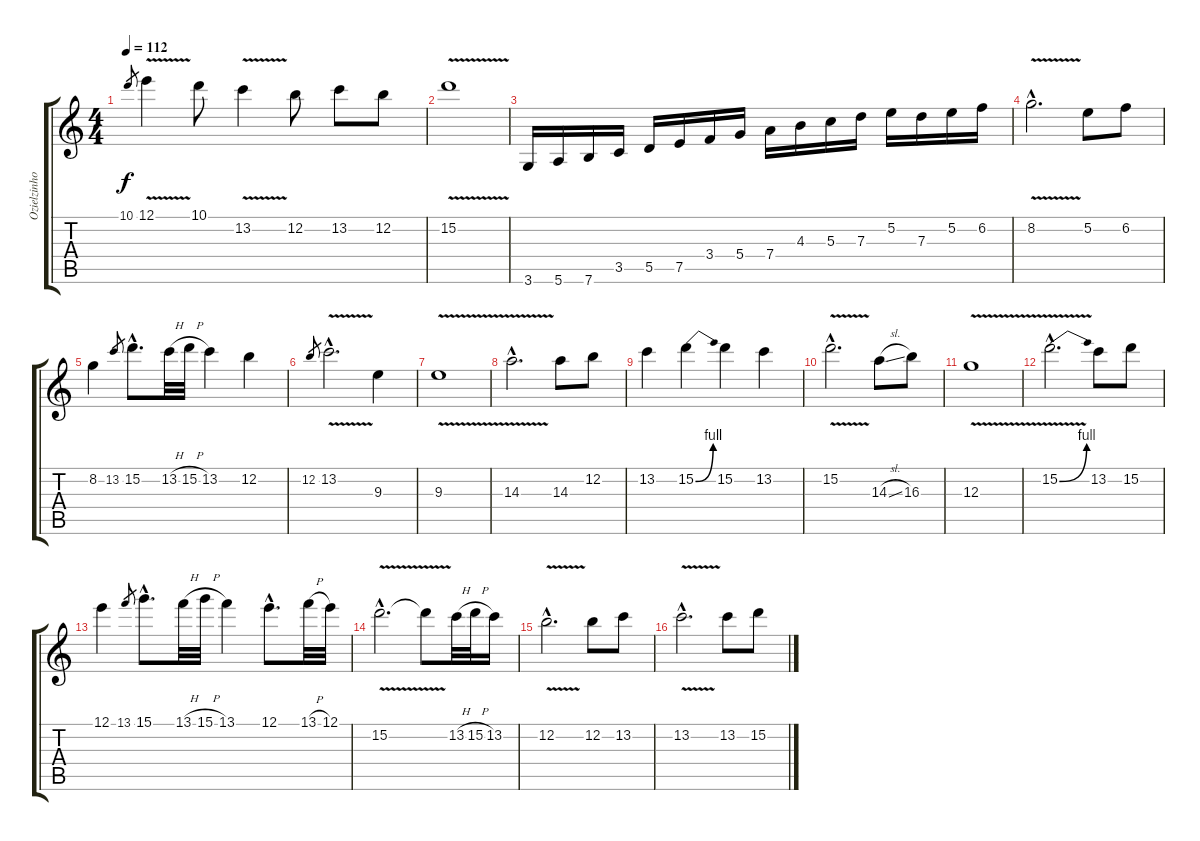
\track ("Ozielzinho" "Ozielzinho") {instrument overdrivenguitar}
\staff {score tabs}
\tuning (E4 B3 G3 D3 A2 E2) {hide}
\ts (4 4)
\tempo 112
\clef g2
\ks c
10.1.8{gr dy f} 12.1{v}.4 10.1.8 13.2{v}.4 12.2.8 13.2.8 12.2.8 |
15.2{v}.1 |
3.6.16 5.6.16 7.6.16 3.5.16 5.5.16 7.5.16 3.4.16 5.4.16 7.4.16 4.3.16 5.3.16 7.3.16 5.2.16 7.3.16 5.2.16 6.2.16 |
8.2{v hac}.2{d} 5.2.8 6.2.8 |
8.2.4 13.2.8{gr} 15.2{hac}.8{d} 13.2{h}.32 15.2{h}.32 13.2.4 12.2.4 |
12.2.8{gr} 13.2{v hac}.2{d} 9.3.4 |
9.3{v}.1 |
14.3{v hac}.2{d} 14.3.8 12.2.8 |
13.2.4 15.2{be (bend 0 0 60 4)}.4 15.2.4 13.2.4 |
15.2{v hac}.2{d} 14.3{sl}.8 16.3.8 |
12.3{v}.1 |
15.2{be (bend 0 0 60 4) v hac}.2{d} 13.2.8 15.2.8 |
12.1.4 13.1.8{gr} 15.1{hac}.8{d} 13.1{h}.32 15.1{h}.32 13.1.4 12.1{hac}.8{d} 13.1{h}.32 12.1.32 |
15.2{v hac}.2{d} 15.2{t}.8 13.2{h}.32 15.2{h}.32 13.2.16 |
12.2{v hac}.2{d} 12.2.8 13.2.8 |
13.2{v hac}.2{d} 13.2.8 15.2.8
